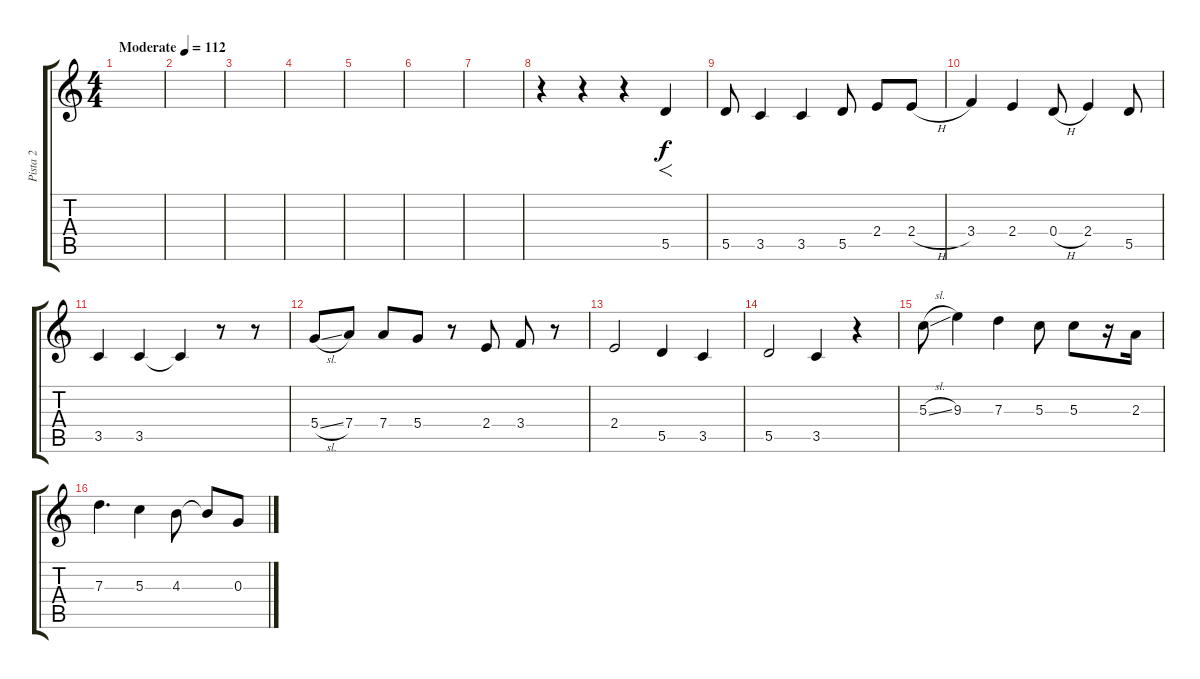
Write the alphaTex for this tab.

\track ("Pista 2" "Pista 2") {instrument distortionguitar}
\staff {score tabs}
\tuning (E4 B3 G3 D3 A2 E2) {hide}
\ts (4 4)
\tempo (112 "Moderate")
\clef g2
\ks c
|
|
|
|
|
|
|
r.4 r.4 r.4 5.5.4{f} |
5.5.8 3.5.4 3.5.4 5.5.8 2.4.8 2.4{h}.8 |
3.4.4 2.4.4 0.4{h}.8 2.4.4 5.5.8 |
3.5.4 3.5.4 3.5{t}.4 r.8 r.8 |
5.4{sl}.8 7.4.8 7.4.8 5.4.8 r.8 2.4.8 3.4.8 r.8 |
2.4.2 5.5.4 3.5.4 |
5.5.2 3.5.4 r.4 |
5.3{sl}.8 9.3.4 7.3.4 5.3.8 5.3.8 r.16 2.3.16 |
7.3.4{d} 5.3.4 4.3.8 4.3{t}.8 0.3{h}.8
